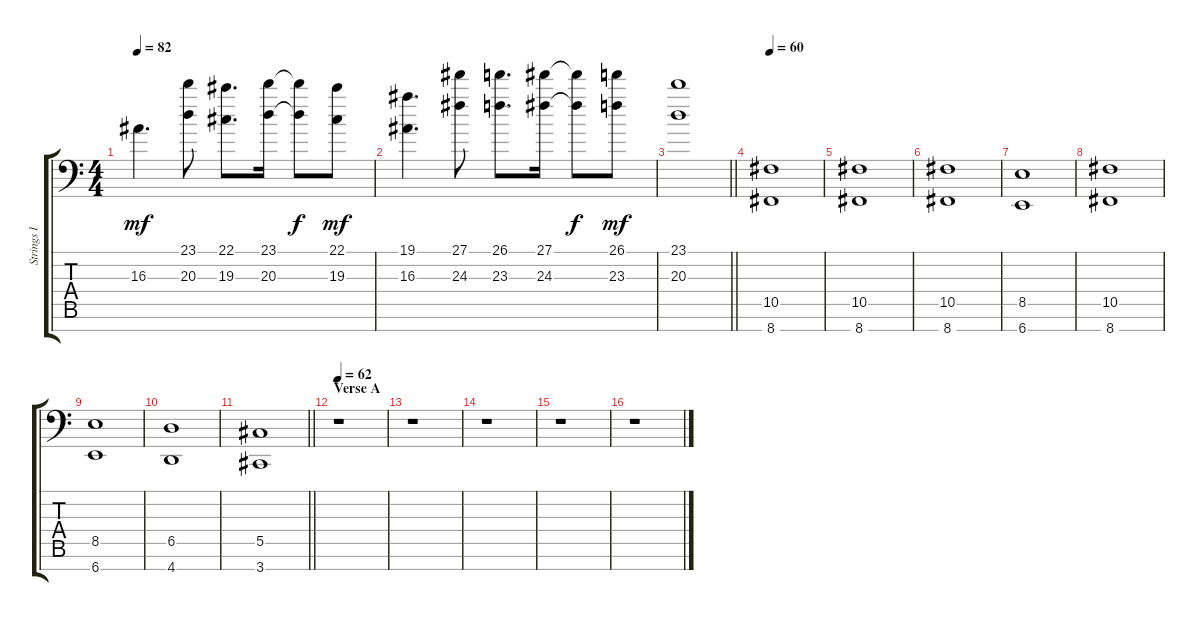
\track ("Strings I" "Strings I") {instrument stringensemble1}
\staff {score tabs}
\tuning (Eb4 Bb3 Gb3 Db3 Ab2 Eb2 Bb1) {hide}
\ts (4 4)
\tempo 82
\clef f4
\ks c
16.3.4{d dy mf} (23.1 20.3).8 (22.1 19.3).8{d} (23.1 20.3).16 (23.1{t} 20.3{t}).8{dy f} (22.1 19.3).8{dy mf} |
(19.1 16.3).4{d} (27.1 24.3).8 (26.1 23.3).8{d} (27.1 24.3).16 (27.1{t} 24.3{t}).8{dy f} (26.1 23.3).8{dy mf} |
\barLineRight lightlight
(23.1 20.3).1 |
\section ("" "")
\tempo 60
(10.5 8.7).1 |
(10.5 8.7).1 |
(10.5 8.7).1 |
(8.5 6.7).1 |
(10.5 8.7).1 |
(8.5 6.7).1 |
(6.5 4.7).1 |
\barLineRight lightlight
(5.5 3.7).1 |
\section ("" "Verse A")
\tempo 62
r.1 |
r.1 |
r.1 |
r.1 |
r.1
